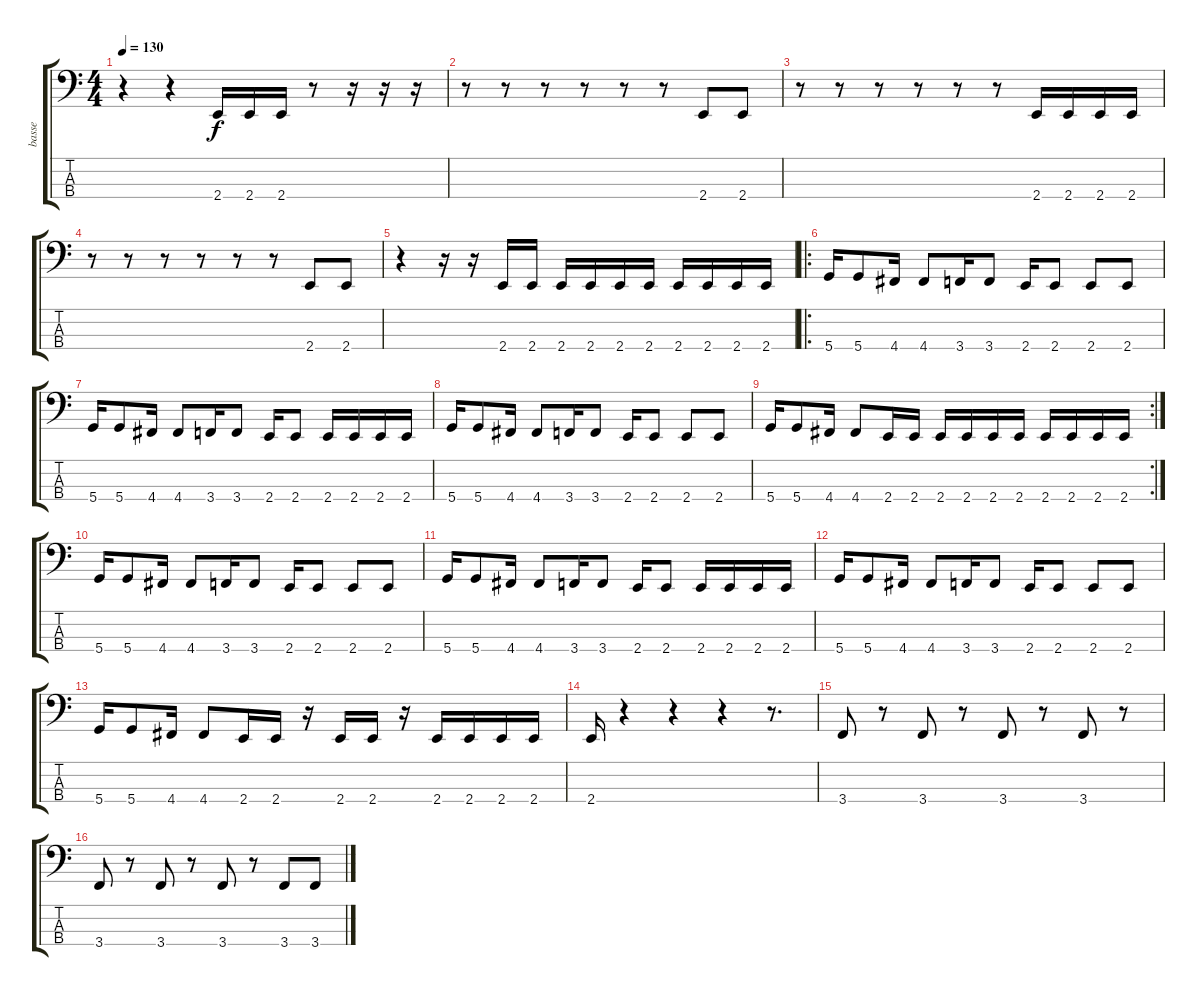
\track ("basse" "basse") {instrument electricbassfinger}
\staff {score tabs}
\tuning (G2 D2 A1 D1) {hide}
\ts (4 4)
\tempo 130
\clef f4
\ks c
r.4{dy f} r.4 2.4.16 2.4.16 2.4.16 r.8 r.16 r.16 r.16 |
r.8 r.8 r.8 r.8 r.8 r.8 2.4.8 2.4.8 |
r.8 r.8 r.8 r.8 r.8 r.8 2.4.16 2.4.16 2.4.16 2.4.16 |
r.8 r.8 r.8 r.8 r.8 r.8 2.4.8 2.4.8 |
r.4 r.16 r.16 2.4.16 2.4.16 2.4.16 2.4.16 2.4.16 2.4.16 2.4.16 2.4.16 2.4.16 2.4.16 |
\ro
5.4.16 5.4.8 4.4.16 4.4.8 3.4.16 3.4.8 2.4.16 2.4.8 2.4.8 2.4.8 |
5.4.16 5.4.8 4.4.16 4.4.8 3.4.16 3.4.8 2.4.16 2.4.8 2.4.16 2.4.16 2.4.16 2.4.16 |
5.4.16 5.4.8 4.4.16 4.4.8 3.4.16 3.4.8 2.4.16 2.4.8 2.4.8 2.4.8 |
\rc 2
5.4.16 5.4.8 4.4.16 4.4.8 2.4.16 2.4.16 2.4.16 2.4.16 2.4.16 2.4.16 2.4.16 2.4.16 2.4.16 2.4.16 |
5.4.16 5.4.8 4.4.16 4.4.8 3.4.16 3.4.8 2.4.16 2.4.8 2.4.8 2.4.8 |
5.4.16 5.4.8 4.4.16 4.4.8 3.4.16 3.4.8 2.4.16 2.4.8 2.4.16 2.4.16 2.4.16 2.4.16 |
5.4.16 5.4.8 4.4.16 4.4.8 3.4.16 3.4.8 2.4.16 2.4.8 2.4.8 2.4.8 |
5.4.16 5.4.8 4.4.16 4.4.8 2.4.16 2.4.16 r.16 2.4.16 2.4.16 r.16 2.4.16 2.4.16 2.4.16 2.4.16 |
2.4.16 r.4 r.4 r.4 r.8{d} |
3.4.8 r.8 3.4.8 r.8 3.4.8 r.8 3.4.8 r.8 |
3.4.8 r.8 3.4.8 r.8 3.4.8 r.8 3.4.8 3.4.8
